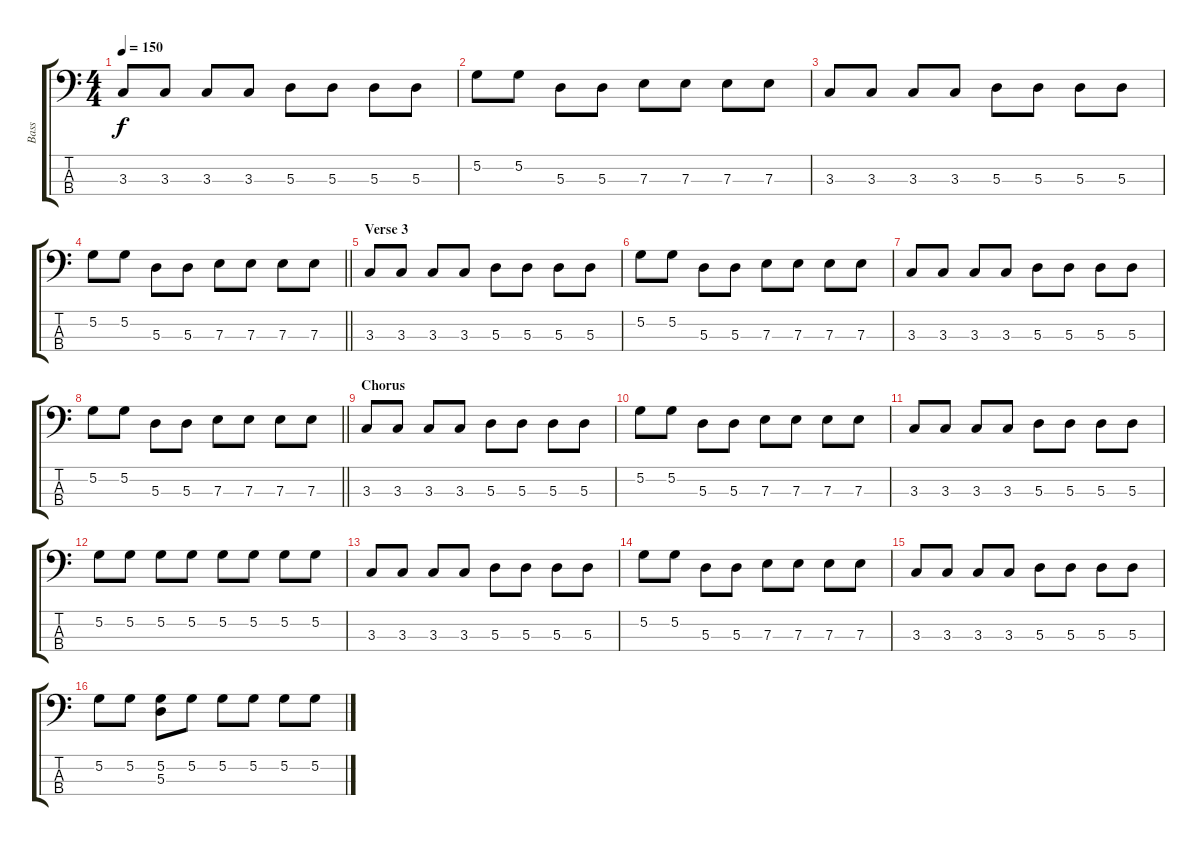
\track ("Bass" "Bass") {instrument electricbassfinger}
\staff {score tabs}
\tuning (G2 D2 A1 E1) {hide}
\ts (4 4)
\tempo 150
\clef f4
\ks c
3.3.8{dy f} 3.3.8 3.3.8 3.3.8 5.3.8 5.3.8 5.3.8 5.3.8 |
5.2.8 5.2.8 5.3.8 5.3.8 7.3.8 7.3.8 7.3.8 7.3.8 |
3.3.8 3.3.8 3.3.8 3.3.8 5.3.8 5.3.8 5.3.8 5.3.8 |
\barLineRight lightlight
5.2.8 5.2.8 5.3.8 5.3.8 7.3.8 7.3.8 7.3.8 7.3.8 |
\section ("" "Verse 3")
3.3.8 3.3.8 3.3.8 3.3.8 5.3.8 5.3.8 5.3.8 5.3.8 |
5.2.8 5.2.8 5.3.8 5.3.8 7.3.8 7.3.8 7.3.8 7.3.8 |
3.3.8 3.3.8 3.3.8 3.3.8 5.3.8 5.3.8 5.3.8 5.3.8 |
\barLineRight lightlight
5.2.8 5.2.8 5.3.8 5.3.8 7.3.8 7.3.8 7.3.8 7.3.8 |
\section ("" "Chorus")
3.3.8 3.3.8 3.3.8 3.3.8 5.3.8 5.3.8 5.3.8 5.3.8 |
5.2.8 5.2.8 5.3.8 5.3.8 7.3.8 7.3.8 7.3.8 7.3.8 |
3.3.8 3.3.8 3.3.8 3.3.8 5.3.8 5.3.8 5.3.8 5.3.8 |
5.2.8 5.2.8 5.2.8 5.2.8 5.2.8 5.2.8 5.2.8 5.2.8 |
3.3.8 3.3.8 3.3.8 3.3.8 5.3.8 5.3.8 5.3.8 5.3.8 |
5.2.8 5.2.8 5.3.8 5.3.8 7.3.8 7.3.8 7.3.8 7.3.8 |
3.3.8 3.3.8 3.3.8 3.3.8 5.3.8 5.3.8 5.3.8 5.3.8 |
5.2.8 5.2.8 (5.2 5.3).8 5.2.8 5.2.8 5.2.8 5.2.8 5.2.8
